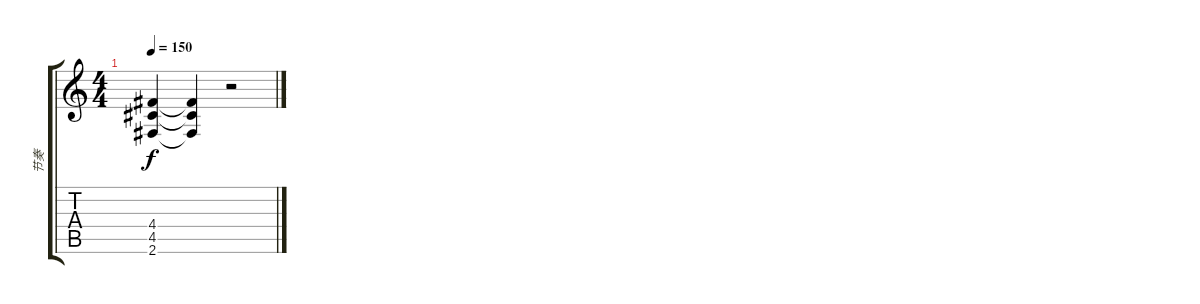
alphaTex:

\track ("节奏" "节奏") {instrument overdrivenguitar}
\staff {score tabs}
\tuning (E4 B3 G3 D3 A2 E2) {hide}
\ts (4 4)
\tempo 150
\clef g2
\ks c
(4.4 4.5 2.6).4{dy f} (4.4{t} 4.5{t} 2.6{t}).4 r.2
